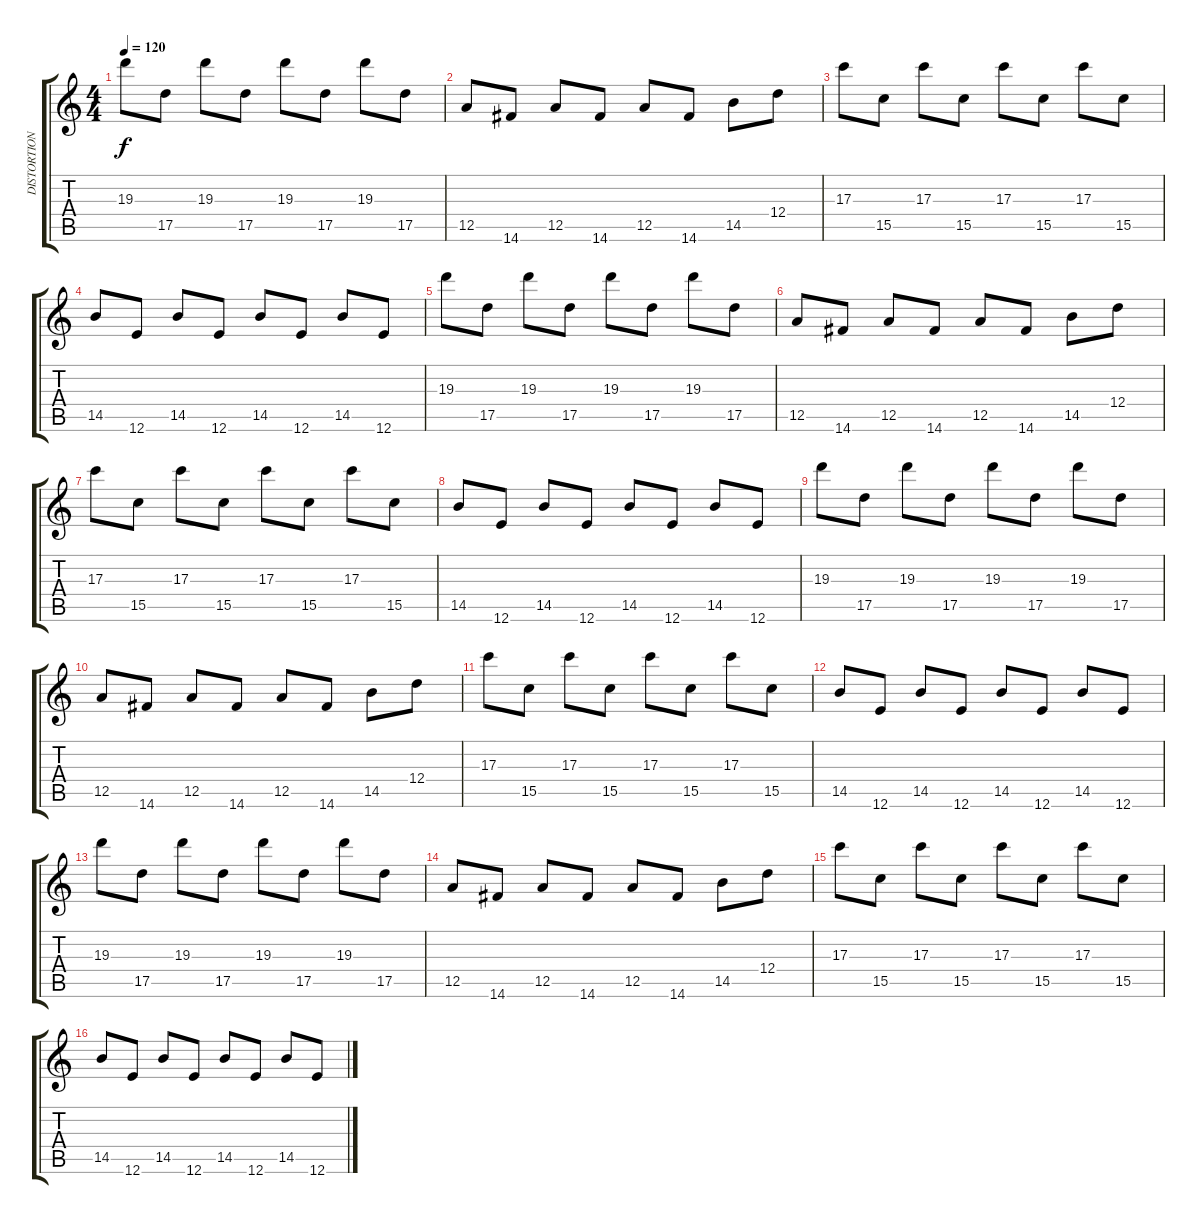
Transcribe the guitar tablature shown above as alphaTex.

\track ("DISTORTION" "DISTORTION") {instrument distortionguitar}
\staff {score tabs}
\tuning (E4 B3 G3 D3 A2 E2) {hide}
\ts (4 4)
\tempo 120
\clef g2
\ks c
19.3.8{dy f instrument pizzicatostrings} 17.5.8 19.3.8 17.5.8 19.3.8 17.5.8 19.3.8 17.5.8 |
12.5.8 14.6.8 12.5.8 14.6.8 12.5.8 14.6.8 14.5.8 12.4.8 |
17.3.8{instrument pizzicatostrings} 15.5.8 17.3.8 15.5.8 17.3.8 15.5.8 17.3.8 15.5.8 |
14.5.8 12.6.8 14.5.8 12.6.8 14.5.8 12.6.8 14.5.8 12.6.8 |
19.3.8{instrument pizzicatostrings} 17.5.8 19.3.8 17.5.8 19.3.8 17.5.8 19.3.8 17.5.8 |
12.5.8 14.6.8 12.5.8 14.6.8 12.5.8 14.6.8 14.5.8 12.4.8 |
17.3.8{instrument pizzicatostrings} 15.5.8 17.3.8 15.5.8 17.3.8 15.5.8 17.3.8 15.5.8 |
14.5.8 12.6.8 14.5.8 12.6.8 14.5.8 12.6.8 14.5.8 12.6.8 |
19.3.8{instrument pizzicatostrings} 17.5.8 19.3.8 17.5.8 19.3.8 17.5.8 19.3.8 17.5.8 |
12.5.8 14.6.8 12.5.8 14.6.8 12.5.8 14.6.8 14.5.8 12.4.8 |
17.3.8{instrument pizzicatostrings} 15.5.8 17.3.8 15.5.8 17.3.8 15.5.8 17.3.8 15.5.8 |
14.5.8 12.6.8 14.5.8 12.6.8 14.5.8 12.6.8 14.5.8 12.6.8 |
19.3.8{instrument pizzicatostrings} 17.5.8 19.3.8 17.5.8 19.3.8 17.5.8 19.3.8 17.5.8 |
12.5.8 14.6.8 12.5.8 14.6.8 12.5.8 14.6.8 14.5.8 12.4.8 |
17.3.8{instrument pizzicatostrings} 15.5.8 17.3.8 15.5.8 17.3.8 15.5.8 17.3.8 15.5.8 |
14.5.8 12.6.8 14.5.8 12.6.8 14.5.8 12.6.8 14.5.8 12.6.8
